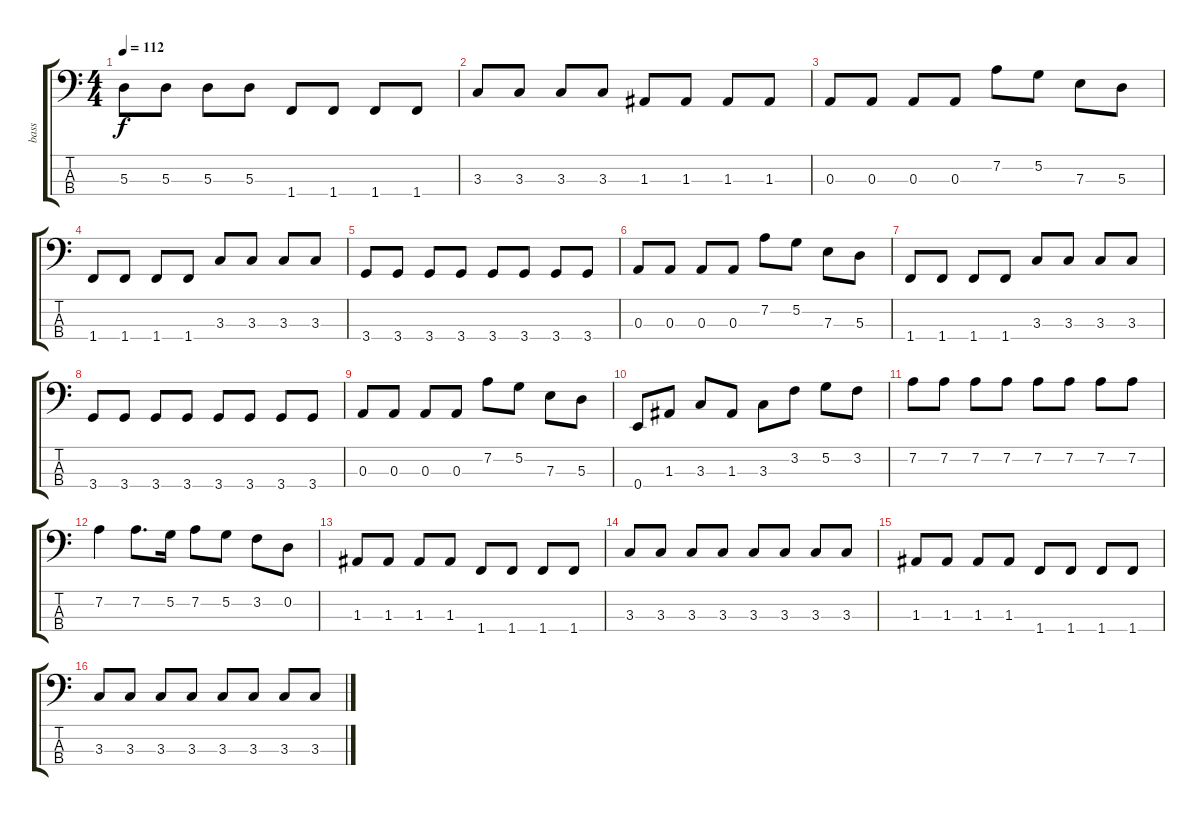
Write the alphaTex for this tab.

\track ("bass" "bass") {instrument electricbassfinger}
\staff {score tabs}
\tuning (G2 D2 A1 E1) {hide}
\ts (4 4)
\tempo 112
\clef f4
\ks c
5.3.8{dy f} 5.3.8 5.3.8 5.3.8 1.4.8 1.4.8 1.4.8 1.4.8 |
3.3.8 3.3.8 3.3.8 3.3.8 1.3.8 1.3.8 1.3.8 1.3.8 |
0.3.8 0.3.8 0.3.8 0.3.8 7.2.8 5.2.8 7.3.8 5.3.8 |
1.4.8 1.4.8 1.4.8 1.4.8 3.3.8 3.3.8 3.3.8 3.3.8 |
3.4.8 3.4.8 3.4.8 3.4.8 3.4.8 3.4.8 3.4.8 3.4.8 |
0.3.8 0.3.8 0.3.8 0.3.8 7.2.8 5.2.8 7.3.8 5.3.8 |
1.4.8 1.4.8 1.4.8 1.4.8 3.3.8 3.3.8 3.3.8 3.3.8 |
3.4.8 3.4.8 3.4.8 3.4.8 3.4.8 3.4.8 3.4.8 3.4.8 |
0.3.8 0.3.8 0.3.8 0.3.8 7.2.8 5.2.8 7.3.8 5.3.8 |
0.4.8 1.3.8 3.3.8 1.3.8 3.3.8 3.2.8 5.2.8 3.2.8 |
7.2.8 7.2.8 7.2.8 7.2.8 7.2.8 7.2.8 7.2.8 7.2.8 |
7.2.4 7.2.8{d} 5.2.16 7.2.8 5.2.8 3.2.8 0.2.8 |
1.3.8 1.3.8 1.3.8 1.3.8 1.4.8 1.4.8 1.4.8 1.4.8 |
3.3.8 3.3.8 3.3.8 3.3.8 3.3.8 3.3.8 3.3.8 3.3.8 |
1.3.8 1.3.8 1.3.8 1.3.8 1.4.8 1.4.8 1.4.8 1.4.8 |
3.3.8 3.3.8 3.3.8 3.3.8 3.3.8 3.3.8 3.3.8 3.3.8
